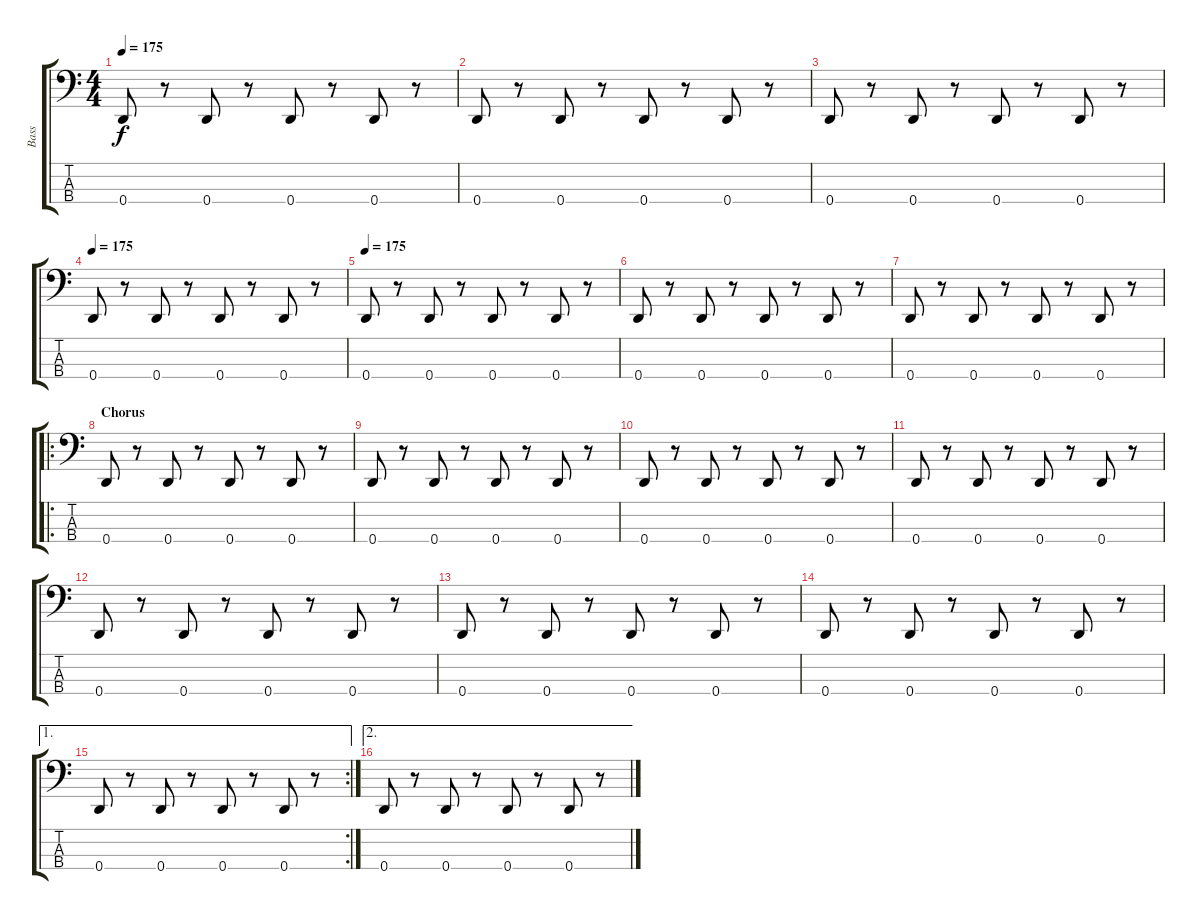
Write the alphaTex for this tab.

\track ("Bass" "Bass") {instrument electricbassfinger}
\staff {score tabs}
\tuning (F2 C2 G1 D1) {hide}
\ts (4 4)
\tempo 175
\clef f4
\ks c
0.4.8{dy f} r.8 0.4.8 r.8 0.4.8 r.8 0.4.8 r.8 |
0.4.8 r.8 0.4.8 r.8 0.4.8 r.8 0.4.8 r.8 |
0.4.8 r.8 0.4.8 r.8 0.4.8 r.8 0.4.8 r.8 |
\tempo 175
0.4.8 r.8 0.4.8 r.8 0.4.8 r.8 0.4.8 r.8 |
\tempo 175
0.4.8 r.8 0.4.8 r.8 0.4.8 r.8 0.4.8 r.8 |
0.4.8 r.8 0.4.8 r.8 0.4.8 r.8 0.4.8 r.8 |
0.4.8 r.8 0.4.8 r.8 0.4.8 r.8 0.4.8 r.8 |
\ro
\section ("" "Chorus")
0.4.8 r.8 0.4.8 r.8 0.4.8 r.8 0.4.8 r.8 |
0.4.8 r.8 0.4.8 r.8 0.4.8 r.8 0.4.8 r.8 |
0.4.8 r.8 0.4.8 r.8 0.4.8 r.8 0.4.8 r.8 |
0.4.8 r.8 0.4.8 r.8 0.4.8 r.8 0.4.8 r.8 |
0.4.8 r.8 0.4.8 r.8 0.4.8 r.8 0.4.8 r.8 |
0.4.8 r.8 0.4.8 r.8 0.4.8 r.8 0.4.8 r.8 |
0.4.8 r.8 0.4.8 r.8 0.4.8 r.8 0.4.8 r.8 |
\ae 1
\rc 2
0.4.8 r.8 0.4.8 r.8 0.4.8 r.8 0.4.8 r.8 |
\ae 2
0.4.8 r.8 0.4.8 r.8 0.4.8 r.8 0.4.8 r.8
